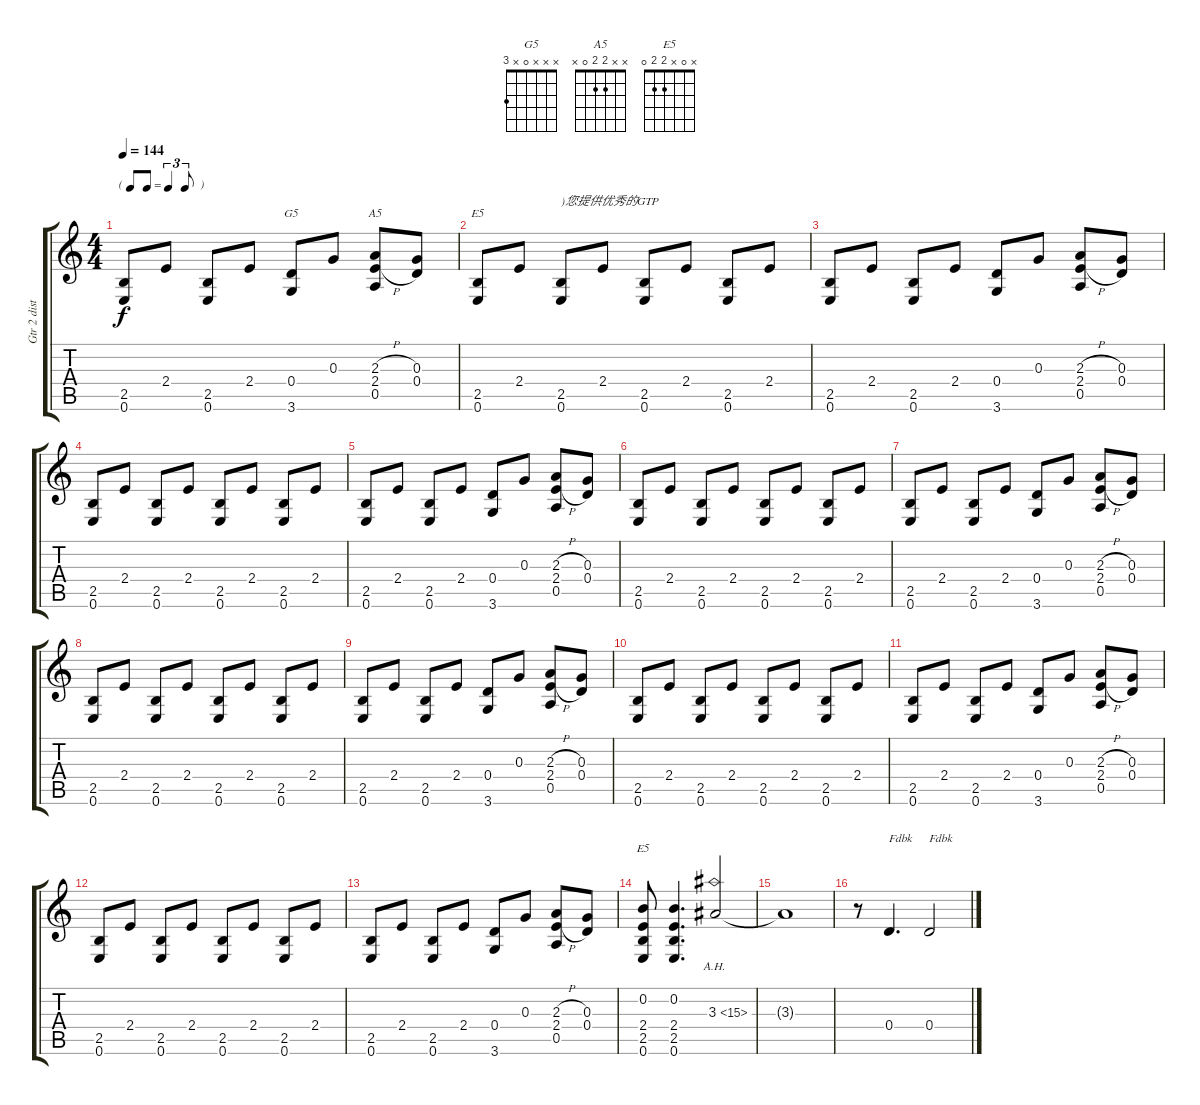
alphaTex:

\track ("Gtr 2 distorsion" "Gtr 2 dist") {instrument distortionguitar}
\staff {score tabs}
\tuning (E4 B3 G3 D3 A2 E2) {hide}
\chord ("G5" x x x 0 x 3)
\chord ("A5" x x 2 2 0 x)
\chord ("E5" x x x x 2 0)
\chord ("E5" x 0 x 2 2 0)
\ts (4 4)
\tf triplet8th
\tempo 144
\clef g2
\ks c
(2.5 0.6).8{dy f} 2.4.8 (2.5 0.6).8 2.4.8 (0.4 3.6).8{ch "G5"} 0.3.8 (2.3{h} 2.4{h} 0.5).8{ch "A5"} (0.3 0.4).8 |
(2.5 0.6).8{ch "E5"} 2.4.8 (2.5 0.6).8{txt ")您提供优秀的GTP"} 2.4.8 (2.5 0.6).8 2.4.8 (2.5 0.6).8 2.4.8 |
(2.5 0.6).8 2.4.8 (2.5 0.6).8 2.4.8 (0.4 3.6).8 0.3.8 (2.3{h} 2.4{h} 0.5).8 (0.3 0.4).8 |
(2.5 0.6).8 2.4.8 (2.5 0.6).8 2.4.8 (2.5 0.6).8 2.4.8 (2.5 0.6).8 2.4.8 |
(2.5 0.6).8 2.4.8 (2.5 0.6).8 2.4.8 (0.4 3.6).8 0.3.8 (2.3{h} 2.4{h} 0.5).8 (0.3 0.4).8 |
(2.5 0.6).8 2.4.8 (2.5 0.6).8 2.4.8 (2.5 0.6).8 2.4.8 (2.5 0.6).8 2.4.8 |
(2.5 0.6).8 2.4.8 (2.5 0.6).8 2.4.8 (0.4 3.6).8 0.3.8 (2.3{h} 2.4{h} 0.5).8 (0.3 0.4).8 |
(2.5 0.6).8 2.4.8 (2.5 0.6).8 2.4.8 (2.5 0.6).8 2.4.8 (2.5 0.6).8 2.4.8 |
(2.5 0.6).8 2.4.8 (2.5 0.6).8 2.4.8 (0.4 3.6).8 0.3.8 (2.3{h} 2.4{h} 0.5).8 (0.3 0.4).8 |
(2.5 0.6).8 2.4.8 (2.5 0.6).8 2.4.8 (2.5 0.6).8 2.4.8 (2.5 0.6).8 2.4.8 |
(2.5 0.6).8 2.4.8 (2.5 0.6).8 2.4.8 (0.4 3.6).8 0.3.8 (2.3{h} 2.4{h} 0.5).8 (0.3 0.4).8 |
(2.5 0.6).8 2.4.8 (2.5 0.6).8 2.4.8 (2.5 0.6).8 2.4.8 (2.5 0.6).8 2.4.8 |
(2.5 0.6).8 2.4.8 (2.5 0.6).8 2.4.8 (0.4 3.6).8 0.3.8 (2.3{h} 2.4{h} 0.5).8 (0.3 0.4).8 |
(0.2 2.4 2.5 0.6).8{ch "E5"} (0.2 2.4 2.5 0.6).4{d} 3.3{ah 12}.2 |
3.3{t}.1 |
r.8 0.4.4{d txt "Fdbk"} 0.4.2{txt "Fdbk"}
